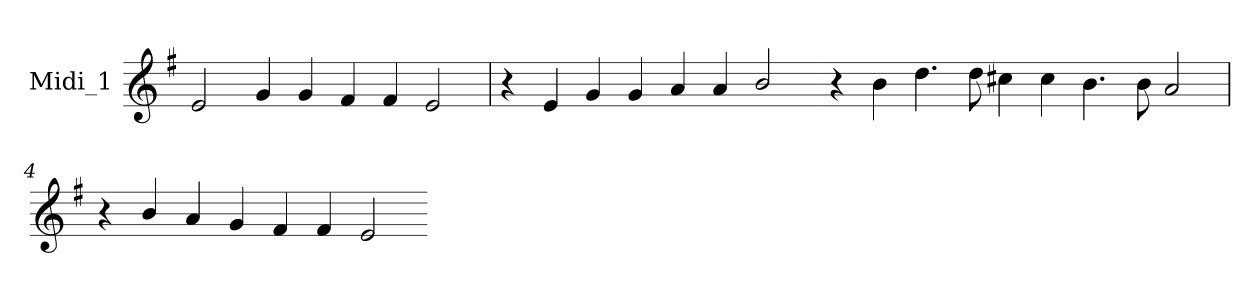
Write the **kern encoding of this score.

**kern
*part1
*staff1
*I"Midi_1
*clefG2
*k[f#]
*G:
=1
2e
4g
4g
4f#
4f#
2e
=2
4r
4e
4g
4g
4a
4a
2b/
!!LO:LB:g=z
=3-
4r
4b
4.dd
8dd
4cc#X
4cc#
4.b
8b
2a
=4
4r
4b/
4a
4g
4f#
4f#
2e
=-
*-
